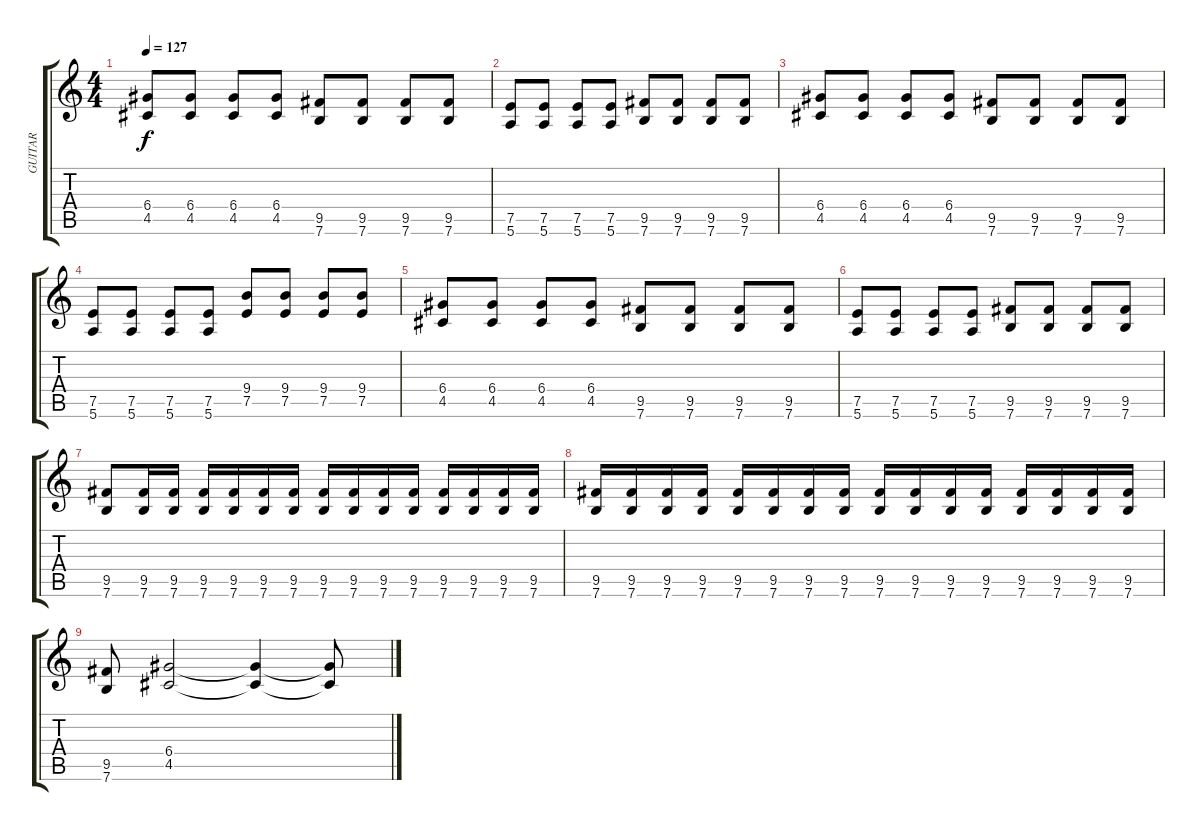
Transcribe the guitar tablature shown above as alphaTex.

\track ("GUITAR" "GUITAR") {instrument distortionguitar}
\staff {score tabs}
\tuning (E4 B3 G3 D3 A2 E2) {hide}
\ts (4 4)
\tempo 127
\clef g2
\ks c
(6.4 4.5).8{dy f} (6.4 4.5).8 (6.4 4.5).8 (6.4 4.5).8 (9.5 7.6).8 (9.5 7.6).8 (9.5 7.6).8 (9.5 7.6).8 |
(7.5 5.6).8 (7.5 5.6).8 (7.5 5.6).8 (7.5 5.6).8 (9.5 7.6).8 (9.5 7.6).8 (9.5 7.6).8 (9.5 7.6).8 |
(6.4 4.5).8 (6.4 4.5).8 (6.4 4.5).8 (6.4 4.5).8 (9.5 7.6).8 (9.5 7.6).8 (9.5 7.6).8 (9.5 7.6).8 |
(7.5 5.6).8 (7.5 5.6).8 (7.5 5.6).8 (7.5 5.6).8 (9.4 7.5).8 (9.4 7.5).8 (9.4 7.5).8 (9.4 7.5).8 |
(6.4 4.5).8 (6.4 4.5).8 (6.4 4.5).8 (6.4 4.5).8 (9.5 7.6).8 (9.5 7.6).8 (9.5 7.6).8 (9.5 7.6).8 |
(7.5 5.6).8 (7.5 5.6).8 (7.5 5.6).8 (7.5 5.6).8 (9.5 7.6).8 (9.5 7.6).8 (9.5 7.6).8 (9.5 7.6).8 |
(9.5 7.6).8 (9.5 7.6).16 (9.5 7.6).16 (9.5 7.6).16 (9.5 7.6).16 (9.5 7.6).16 (9.5 7.6).16 (9.5 7.6).16 (9.5 7.6).16 (9.5 7.6).16 (9.5 7.6).16 (9.5 7.6).16 (9.5 7.6).16 (9.5 7.6).16 (9.5 7.6).16 |
(9.5 7.6).16 (9.5 7.6).16 (9.5 7.6).16 (9.5 7.6).16 (9.5 7.6).16 (9.5 7.6).16 (9.5 7.6).16 (9.5 7.6).16 (9.5 7.6).16 (9.5 7.6).16 (9.5 7.6).16 (9.5 7.6).16 (9.5 7.6).16 (9.5 7.6).16 (9.5 7.6).16 (9.5 7.6).16 |
(9.5 7.6).8 (6.4 4.5).2 (6.4{t} 4.5{t}).4 (6.4{t} 4.5{t}).8
